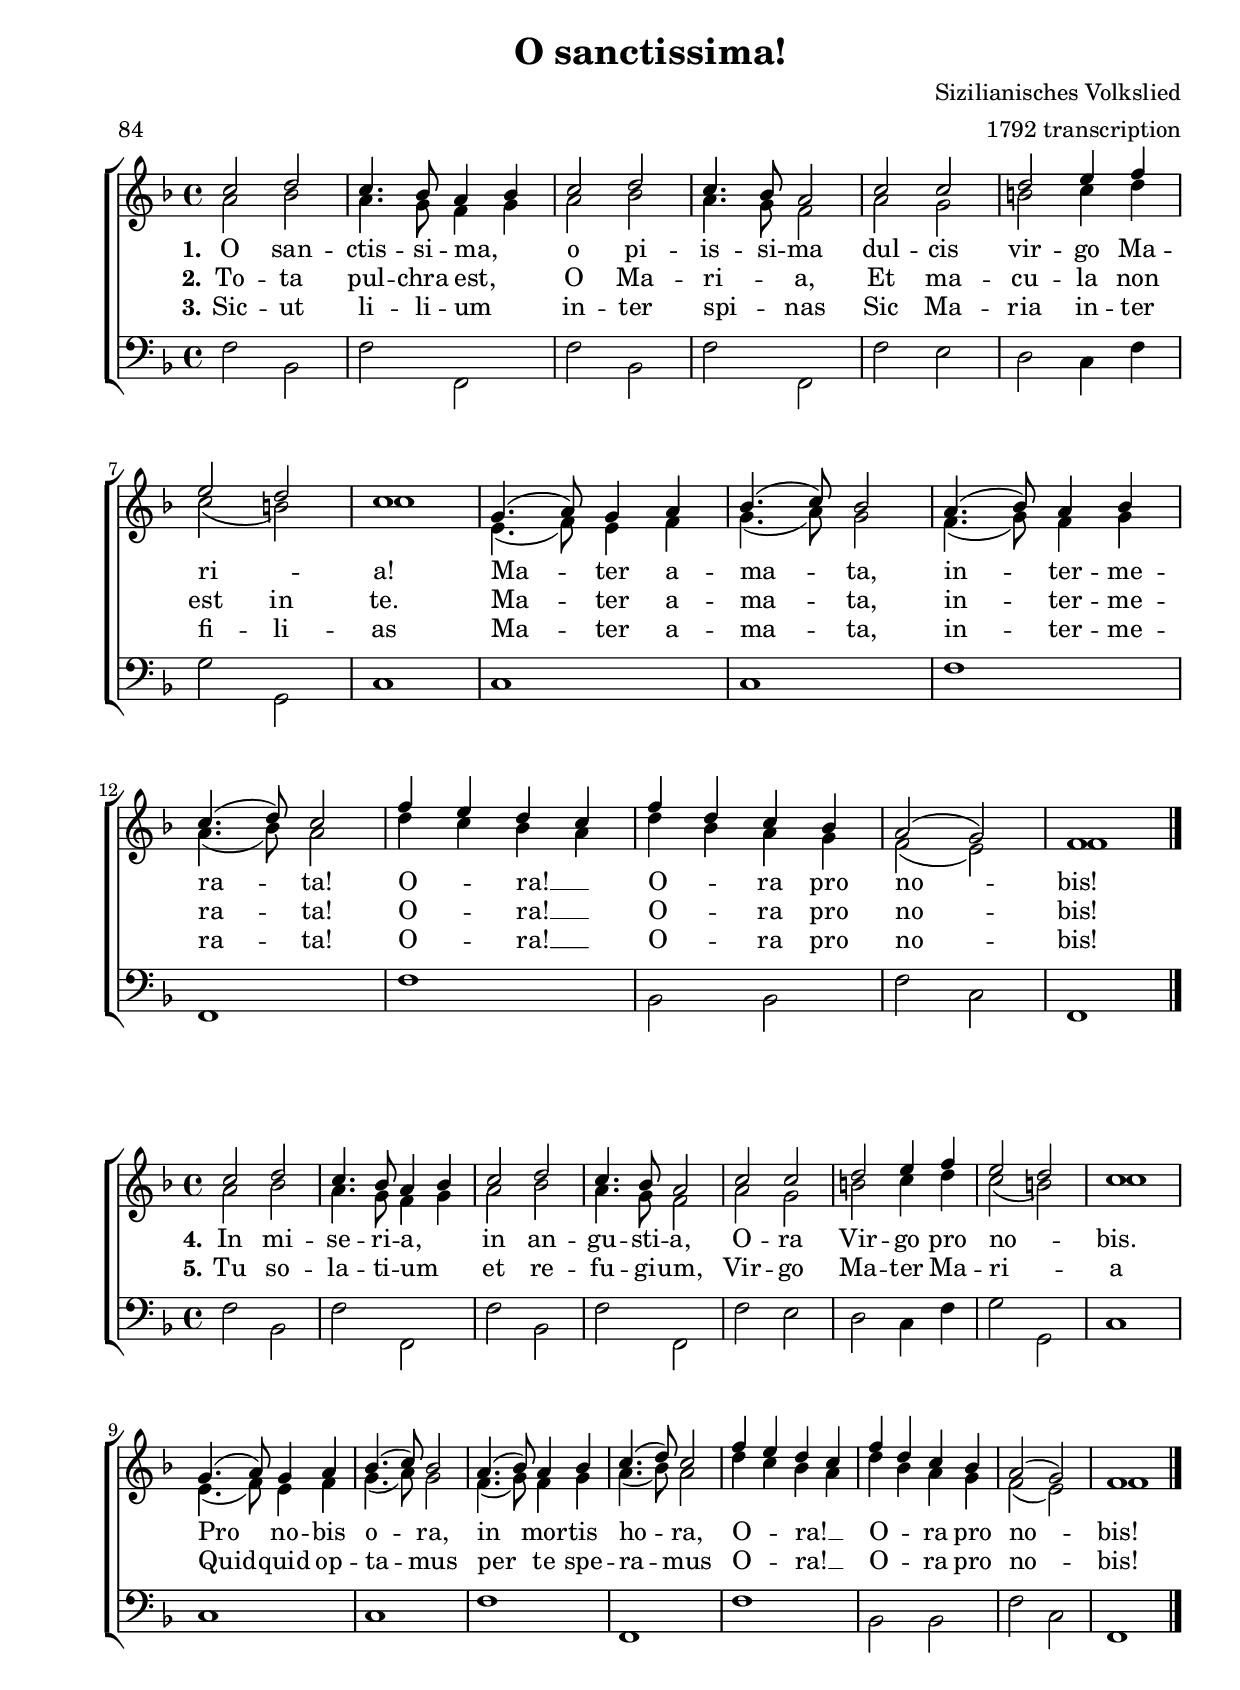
%lilypond input for Ich hab' dich lieb, mein Wien!


\version "2.18"
#(set-default-paper-size "a4")

\header {
	title = "O sanctissima!"
	composer = "Sizilianisches Volkslied"
	arranger = "1792 transcription"
	meter = "84"
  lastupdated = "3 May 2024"
}

\paper {
  top-margin = 10
  bottom-margin = 10
  left-margin = 20
  ragged-last-bottom = ##f
  ragged-bottom = ##f
}

ScoreSettings = {
 	\set Score.skipBars = ##t
	\override Score.BarNumber  #'break-visibility = #end-of-line-invisible
	\set Score.barNumberVisibility = #(every-nth-bar-number-visible 5)
}

GlobalSettings = \notemode
{	
	\key f \major
	\time 4/4
 	\autoBeamOff
	\revert Rest #'direction
	\revert MultiMeasureRest #'staff-position
}

sopMusic = \relative c'' {
  c2 d | c4. bes8 a4[ bes] |
  c2 d | c4. bes8 a2 | 
  c c | d e4 f | e2 d2 | c1 
  g4.( a8) g4 a | bes4.( c8) bes2 | 
  a4.( bes8) a4 bes | c4.( d8) c2 | 
  f4[e] d[c] | f[d] c bes |
  a2( g2) | f1 
  \bar"|."
}

altoMusic = \relative c'' {
  a2 bes | a4. g8 f4[ g] |
  a2 bes | a4. g8 f2 | 
  a g | b c4 d | c2( b) c1 
  e,4.( f8) e4 f | g4.( a8) g2 | 
  f4.(g8) f4 g | a4.( bes8) a2 | d4[c] bes[a] | d[bes] a g |
  f2( e) f1
  \bar"|."
}

bassMusic = \relative c {
  f2 bes, | f'2 f, 
  f' bes, f' f, 
  f' e d c4 f g2 g, c1
  c c f f, f' bes,2 bes f' c f,1
  \bar"|."
}

VerseI = \lyricmode
{
  \set stanza = "1."
  O san -- ctis -- si -- ma, o pi -- is -- si -- ma dul -- cis vir -- go Ma -- ri _ -- a!
  Ma -- ter a -- ma -- ta, in -- ter -- me -- ra -- ta! O -- ra! __ O -- ra pro no -- bis!
}

VerseII = \lyricmode
{
  \set stanza = "2."
  To -- ta pul -- chra est, O Ma -- ri -- _ a, Et ma -- cu -- la non est in te.
  Ma -- ter a -- ma -- ta, in -- ter -- me -- ra -- ta! O -- ra! __ O -- ra pro no -- bis!
}

VerseIII = \lyricmode
{
  \set stanza = "3."
  Sic -- ut li -- li -- um in -- ter spi -- _ nas
  Sic Ma -- ria in -- ter fi -- li -- as
  Ma -- ter a -- ma -- ta, in -- ter -- me -- ra -- ta! O -- ra! __ O -- ra pro no -- bis!
}

VerseIV = \lyricmode
{
  \set stanza = "4."
  In mi -- se -- ri -- a, in an -- gu -- sti -- a, 
  O -- ra Vir -- go pro no -- _ bis.
  Pro no -- bis o -- ra, in mor -- tis ho -- ra,
  O -- ra! __ O -- ra pro no -- bis!
}

VerseV = \lyricmode
{
  \set stanza = "5."
  Tu so -- la -- ti -- um et re -- fu -- gi -- um,
  Vir -- go Ma -- ter Ma -- ri -- _ a
  Quid -- quid op -- ta -- mus
  per te spe -- ra -- mus
  O -- ra! __ O -- ra pro no -- bis!
}


\score {

\context ChoirStaff <<
	\context Staff = women <<
		\dynamicUp
		\context Voice = sopranos { \voiceOne << \GlobalSettings \sopMusic >> }
		\context Voice = altos { \voiceTwo << \GlobalSettings \altoMusic >> }
		>>
	\context Lyrics = sopranosI \lyricsto sopranos \VerseI
	\context Lyrics = sopranosII \lyricsto sopranos \VerseII
	\context Lyrics = sopranosIII \lyricsto sopranos \VerseIII

	\context Staff = men <<
		\clef bass
		\dynamicDown
		\context Voice = basses { \voiceTwo <<\GlobalSettings \bassMusic >> }
		>>
	>>
\layout {
  indent = 0\mm
    \context {
      \Score
      \override SpacingSpanner.base-shortest-duration = #(ly:make-moment 1/16)
    }
  }


}

\score {

	\context ChoirStaff <<
%		\ScoreSettings
		\context Staff = women <<
			\dynamicUp
			\context Voice = sopranos { \voiceOne << \GlobalSettings \sopMusic >> }
			\context Voice = altos { \voiceTwo << \GlobalSettings \altoMusic >> }
		>>
		\context Lyrics = sopranosI \lyricsto sopranos \VerseIV
		\context Lyrics = sopranosII \lyricsto sopranos \VerseV

		\context Staff = men <<
			\clef bass
			\dynamicDown
			\context Voice = basses { \voiceTwo <<\GlobalSettings \bassMusic >> }
		>>
	>>

\layout {
  indent = 0\mm
  }
\midi { }
}

